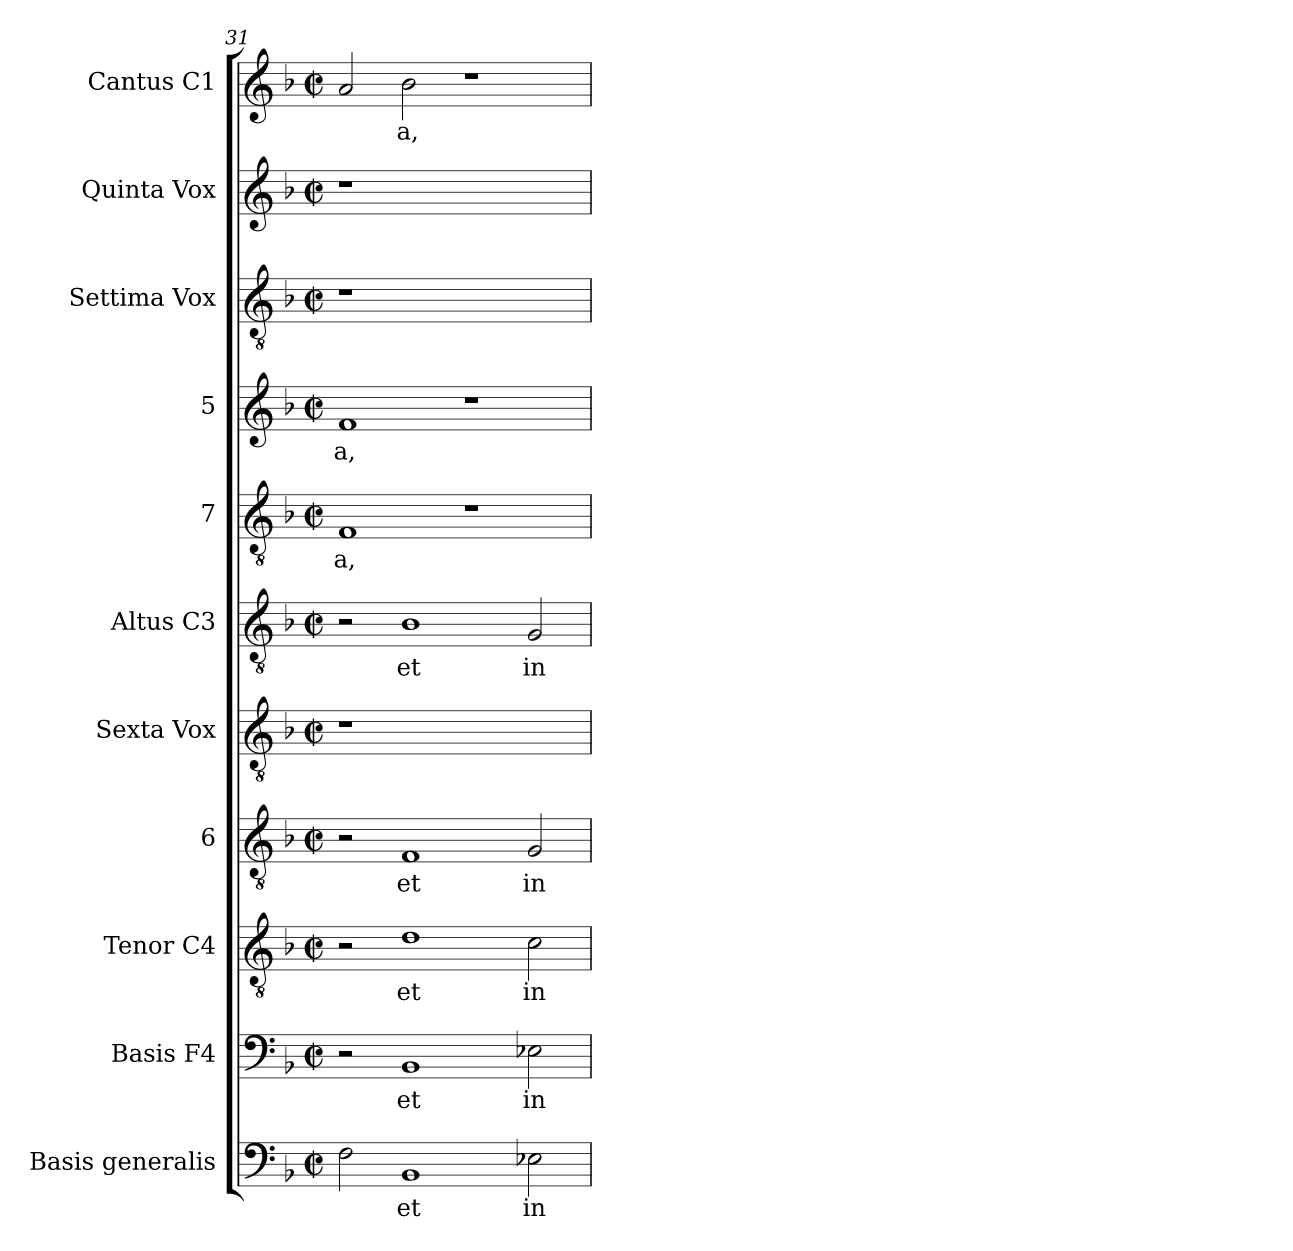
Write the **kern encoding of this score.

**kern	**text	**kern	**text	**kern	**text	**kern	**text	**kern	**kern	**text	**kern	**text	**kern	**text	**kern	**kern	**kern	**text
*part11	*part11	*part10	*part10	*part9	*part9	*part8	*part8	*part7	*part6	*part6	*part5	*part5	*part4	*part4	*part3	*part2	*part1	*part1
*staff11	*staff11	*staff10	*staff10	*staff9	*staff9	*staff8	*staff8	*staff7	*staff6	*staff6	*staff5	*staff5	*staff4	*staff4	*staff3	*staff2	*staff1	*staff1
*I"Basis  generalis	*	*I"Basis  F4	*	*I"Tenor  C4	*	*I"6	*	*I"Sexta  Vox	*I"Altus  C3	*	*I"7	*	*I"5	*	*I"Settima  Vox	*I"Quinta  Vox	*I"Cantus  C1	*
*	*	*I'B	*	*I'T	*	*	*	*	*I'A	*	*	*	*	*	*	*	*I'C	*
*clefF4	*	*clefF4	*	*clefGv2	*	*clefGv2	*	*clefGv2	*clefGv2	*	*clefGv2	*	*clefG2	*	*clefGv2	*clefG2	*clefG2	*
*k[b-]	*	*k[b-]	*	*k[b-]	*	*k[b-]	*	*k[b-]	*k[b-]	*	*k[b-]	*	*k[b-]	*	*k[b-]	*k[b-]	*k[b-]	*
*F:	*	*F:	*	*F:	*	*F:	*	*F:	*F:	*	*F:	*	*F:	*	*F:	*F:	*F:	*
*M2/2	*	*M2/2	*	*M2/2	*	*M2/2	*	*M2/2	*M2/2	*	*M2/2	*	*M2/2	*	*M2/2	*M2/2	*M2/2	*
*met(c|)	*	*met(c|)	*	*met(c|)	*	*met(c|)	*	*met(c|)	*met(c|)	*	*met(c|)	*	*met(c|)	*	*met(c|)	*met(c|)	*met(c|)	*
=31	=31	=31	=31	=31	=31	=31	=31	=31	=31	=31	=31	=31	=31	=31	=31	=31	=31	=31
!	!LO:LY:a:cj	!	!	!	!	!	!	!	!	!	!	!LO:LY:b:cj	!	!LO:LY:b:cj	!	!	!	!LO:LY:b:cj
2F\	.	2r	.	2r	.	2r	.	1r	2r	.	1F	-a,	1f	-a,	1r	1r	2a/	--
!	!LO:LY:a:cj	!	!LO:LY:b:cj	!	!LO:LY:b:cj	!	!LO:LY:b:cj	!	!	!LO:LY:b:cj	!	!	!	!	!	!	!	!LO:LY:b:cj
1BB-	et	1BB-	et	1d	et	1F	et	.	1B-	et	.	.	.	.	.	.	2b-\	-a,
.	.	.	.	.	.	.	.	1ryy	.	.	1r	.	1r	.	1ryy	1ryy	1r	.
!	!LO:LY:a:cj	!	!LO:LY:b:cj	!	!LO:LY:b:cj	!	!LO:LY:b:cj	!	!	!LO:LY:b:cj	!	!	!	!	!	!	!	!
2E-X\	in-	2E-X\	in-	2c\	in-	2G/	in-	.	2G/	in-	.	.	.	.	.	.	.	.
=	=	=	=	=	=	=	=	=	=	=	=	=	=	=	=	=	=	=
*-	*-	*-	*-	*-	*-	*-	*-	*-	*-	*-	*-	*-	*-	*-	*-	*-	*-	*-
